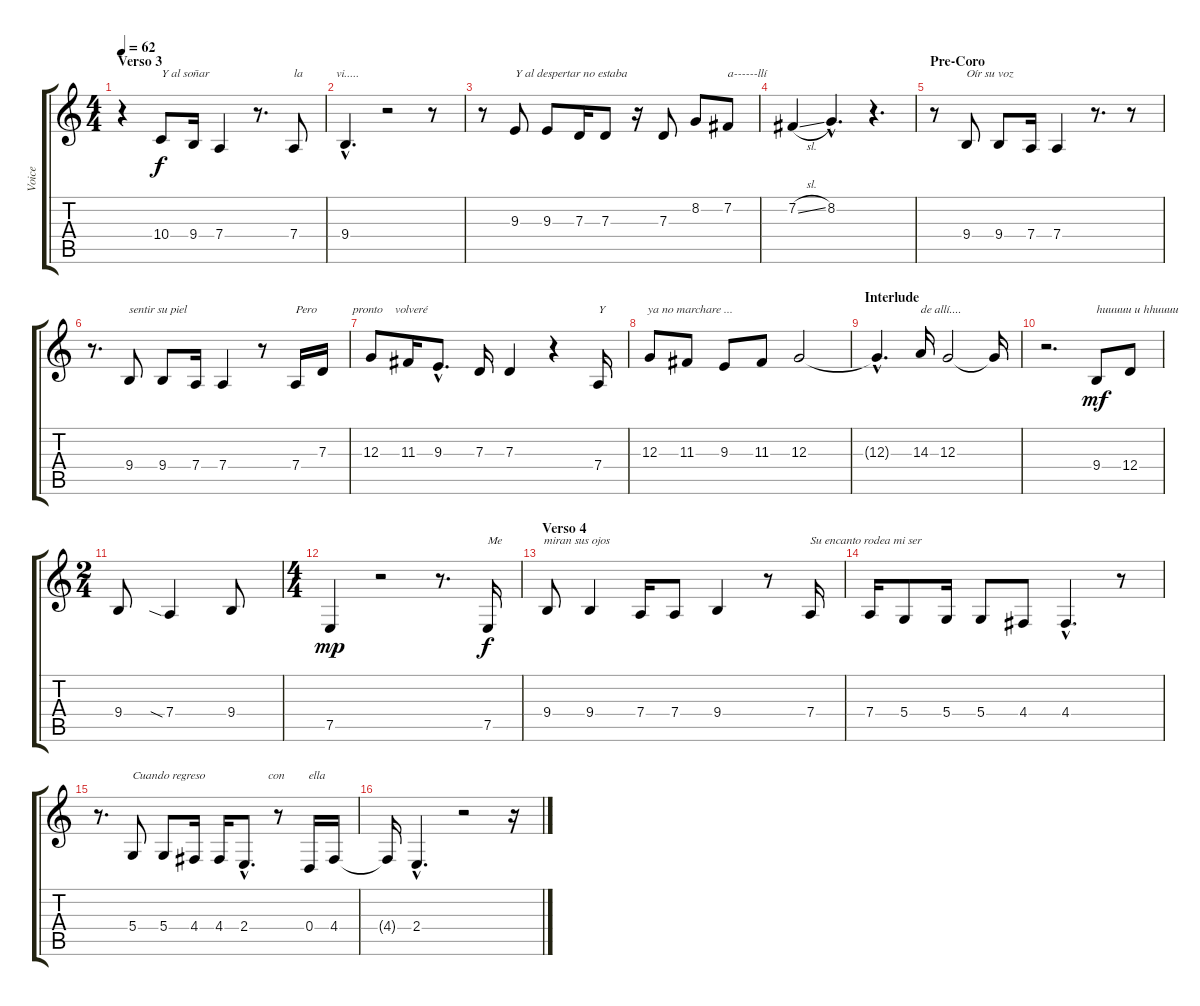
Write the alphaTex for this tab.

\track ("Voice" "Voice") {instrument bassoon}
\staff {score tabs}
\tuning (E4 B3 G3 D3 A2 E2) {hide}
\ts (4 4)
\section ("" "Verso 3")
\tempo 62
\clef g2
\ks c
r.4{dy f} 10.4.8{txt "Y al soñar "} 9.4.16 7.4.4 r.8{d} 7.4.8{txt "la           vi....."} |
9.4{hac}.4{d} r.2 r.8 |
r.8 9.3.8{txt "Y al despertar no estaba "} 9.3.8 7.3.16 7.3.8 r.16 7.3.8 8.2.8 7.2.8{txt "a------llí"} |
7.2{sl}.4 8.2{hac}.4{d} r.4{d} |
\section ("" "Pre-Coro")
r.8 9.4.8{txt "Oír su voz "} 9.4.8 7.4.16 7.4.4 r.8{d} r.8 |
r.8{d} 9.4.8{txt "sentir su piel"} 9.4.8 7.4.16 7.4.4 r.8 7.4.16{txt "Pero            pronto    volveré "} 7.3.16 |
12.3.8 11.3.16 9.3{hac}.8{d} 7.3.16 7.3.4 r.4 7.4.16{txt "Y              ya no marchare ..."} |
12.3.8 11.3.8 9.3.8 11.3.8 12.3.2 |
\section ("" "Interlude")
12.3{hac t}.4{d} 14.3.16{txt "de allí...."} 12.3.2 12.3{t}.16 |
r.2{d} 9.4.8{txt "huuuuu u hhuuuu" dy mf} 12.4.8 |
\ts (2 4)
9.4.8 7.4{sia}.4 9.4.8 |
\ts (4 4)
7.5.4{dy mp} r.2 r.8{d} 7.5.16{txt "Me              miran sus ojos" dy f} |
\section ("" "Verso 4")
9.4.8 9.4.4 7.4.16 7.4.8 9.4.4 r.8 7.4.16{txt "Su encanto rodea mi ser"} |
7.4.16 5.4.8 5.4.16 5.4.8 4.4.8 4.4{hac}.4{d} r.8 |
r.8{d} 5.4.8{txt "Cuando regreso                     con        ella"} 5.4.8 4.4.16 4.4.16 2.4{hac}.8{d} r.8 0.4.16 4.4.16 |
4.4{t}.16 2.4{hac}.4{d} r.2 r.16
